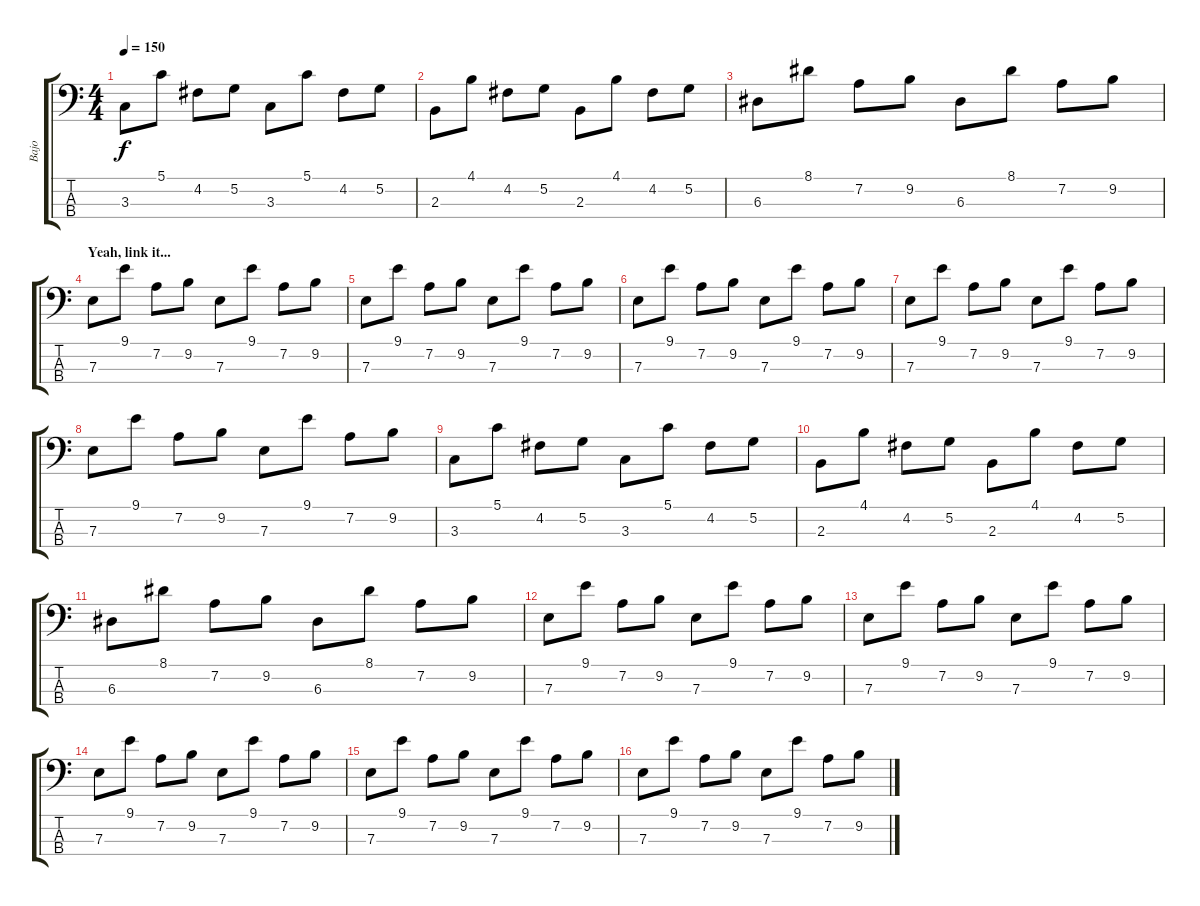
\track ("Bajo" "Bajo") {instrument fretlessbass}
\staff {score tabs}
\tuning (G2 D2 A1 D1) {hide}
\ts (4 4)
\tempo 150
\clef f4
\ks c
3.3.8{dy f} 5.1.8 4.2.8 5.2.8 3.3.8 5.1.8 4.2.8 5.2.8 |
2.3.8 4.1.8 4.2.8 5.2.8 2.3.8 4.1.8 4.2.8 5.2.8 |
6.3.8 8.1.8 7.2.8 9.2.8 6.3.8 8.1.8 7.2.8 9.2.8 |
\section ("" "Yeah, link it...")
7.3.8 9.1.8 7.2.8 9.2.8 7.3.8 9.1.8 7.2.8 9.2.8 |
7.3.8 9.1.8 7.2.8 9.2.8 7.3.8 9.1.8 7.2.8 9.2.8 |
7.3.8 9.1.8 7.2.8 9.2.8 7.3.8 9.1.8 7.2.8 9.2.8 |
7.3.8 9.1.8 7.2.8 9.2.8 7.3.8 9.1.8 7.2.8 9.2.8 |
7.3.8 9.1.8 7.2.8 9.2.8 7.3.8 9.1.8 7.2.8 9.2.8 |
3.3.8 5.1.8 4.2.8 5.2.8 3.3.8 5.1.8 4.2.8 5.2.8 |
2.3.8 4.1.8 4.2.8 5.2.8 2.3.8 4.1.8 4.2.8 5.2.8 |
6.3.8 8.1.8 7.2.8 9.2.8 6.3.8 8.1.8 7.2.8 9.2.8 |
7.3.8 9.1.8 7.2.8 9.2.8 7.3.8 9.1.8 7.2.8 9.2.8 |
7.3.8 9.1.8 7.2.8 9.2.8 7.3.8 9.1.8 7.2.8 9.2.8 |
7.3.8 9.1.8 7.2.8 9.2.8 7.3.8 9.1.8 7.2.8 9.2.8 |
7.3.8 9.1.8 7.2.8 9.2.8 7.3.8 9.1.8 7.2.8 9.2.8 |
7.3.8 9.1.8 7.2.8 9.2.8 7.3.8 9.1.8 7.2.8 9.2.8
